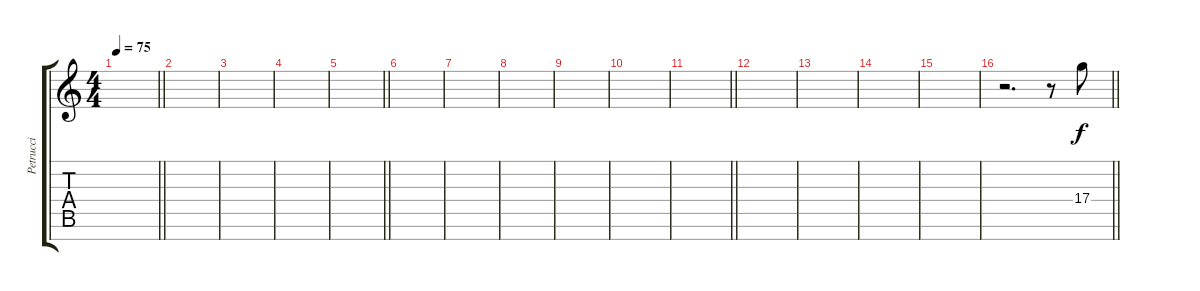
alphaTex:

\track ("Petrucci" "Petrucci") {instrument distortionguitar}
\staff {score tabs}
\tuning (E4 B3 G3 D3 A2 E2 B1) {hide}
\ts (4 4)
\tempo 75
\clef g2
\barLineRight lightlight
\ks c
|
|
|
|
\barLineRight lightlight
|
|
|
|
|
|
\barLineRight lightlight
|
|
|
|
|
\barLineRight lightlight
r.2{d} r.8 17.4.8{instrument guitarharmonics}
